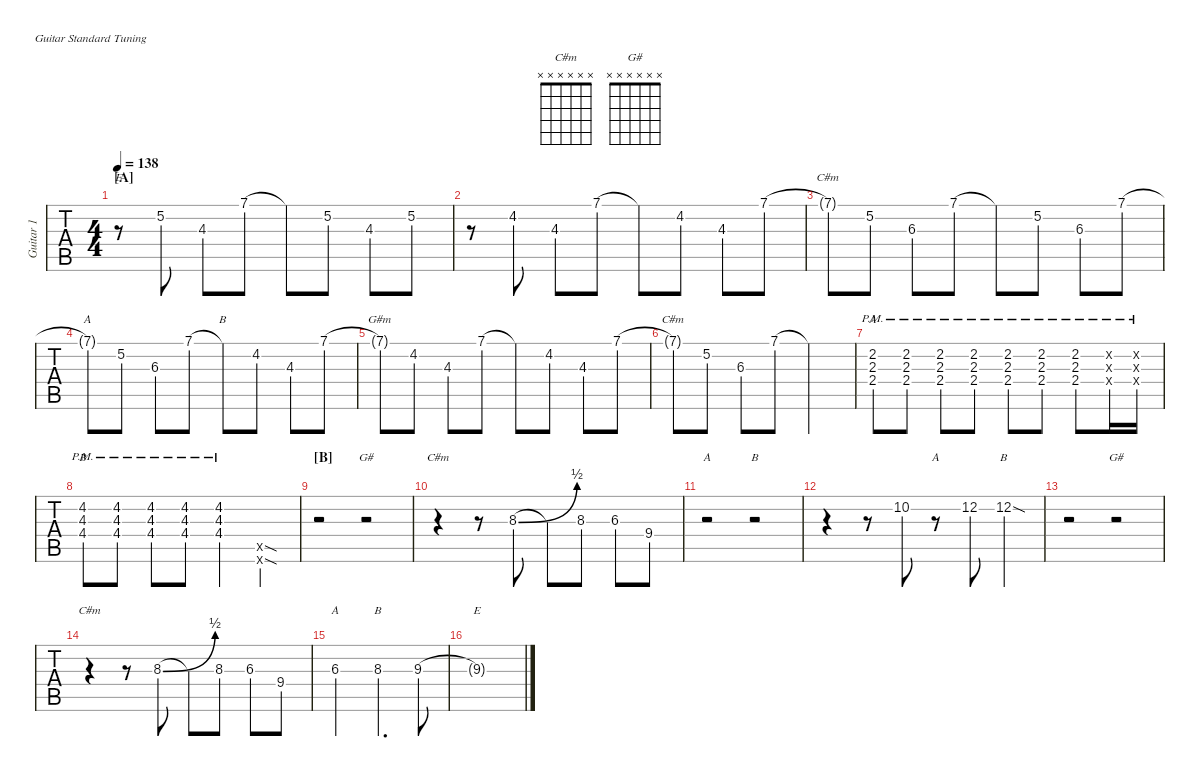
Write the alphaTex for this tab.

\defaultSystemsLayout 4
\hideDynamics
\bracketExtendMode nobrackets
\track ("Guitar 1" "Guitar 1") {defaultSystemsLayout 4 instrument distortionguitar}
\staff {tabs}
\tuning (E4 B3 G3 D3 A2 E2)
\chord ("B" x x x x x x)
\chord ("B" x x 8 x x x) {firstfret 8 showdiagram false showfingering false}
\chord ("E" x x x x x x)
\chord ("B" 7 x x x x x) {firstfret 7 showdiagram false showfingering false}
\chord ("G#m" 7 x x x x x) {firstfret 7 showdiagram false showfingering false}
\chord ("C#m" 7 x x x x x) {firstfret 7 showdiagram false showfingering false}
\chord ("A" 7 x x x x x) {firstfret 7 showdiagram false showfingering false}
\chord ("A" x 2 2 2 x x) {showdiagram false showfingering false barre (2 2)}
\chord ("B" x 4 4 4 x x) {showdiagram false showfingering false barre (4 4)}
\chord ("G#" x x x x x x)
\chord ("C#m" x x x x x x)
\chord ("A" x x x x x x)
\chord ("B" x 12 x x x x) {firstfret 12 showdiagram false showfingering false}
\chord ("A" x x 6 x x x) {firstfret 6 showdiagram false showfingering false}
\chord ("E" x x 9 x x x) {firstfret 9 showdiagram false showfingering false}
\ts (4 4)
\section ("A" "")
\tempo 138
\clef g2
\ks c
r.8{ch "E" dy mf} 5.2.8 4.3.8 7.1.8 7.1{t}.8 5.2.8 4.3.8 5.2.8 |
r.8 4.2{acc #}.8 4.3.8 7.1.8 7.1{t}.8 4.2{acc #}.8 4.3.8 7.1.8 |
7.1{t}.8{ch "C#m"} 5.2.8 6.3{acc #}.8 7.1.8 7.1{t}.8 5.2.8 6.3{acc #}.8 7.1.8 |
7.1{t}.8{ch "A"} 5.2.8 6.3{acc #}.8 7.1.8 7.1{t}.8{ch "B"} 4.2{acc #}.8 4.3.8 7.1.8 |
7.1{t}.8{ch "G#m"} 4.2{acc #}.8 4.3.8 7.1.8 7.1{t}.8 4.2{acc #}.8 4.3.8 7.1.8 |
7.1{t}.8{ch "C#m"} 5.2.8 6.3{acc #}.8 7.1.8 7.1{t}.2 |
(2.2{pm acc #} 2.3{pm} 2.4{pm}).8{ch "A" instrument distortionguitar} (2.2{pm acc #} 2.3{pm} 2.4{pm}).8 (2.2{pm acc #} 2.3{pm} 2.4{pm}).8 (2.2{pm acc #} 2.3{pm} 2.4{pm}).8 (2.2{pm acc #} 2.3{pm} 2.4{pm}).8 (2.2{pm acc #} 2.3{pm} 2.4{pm}).8 (2.2{pm acc #} 2.3{pm} 2.4{pm}).8 (0.4{pm x} 0.3{pm x} 0.2{pm x}).16 (0.2{pm x} 0.3{pm x} 0.4{pm x}).16 |
(4.2{pm acc #} 4.3{pm} 4.4{pm acc #}).8{ch "B"} (4.2{pm acc #} 4.3{pm} 4.4{pm acc #}).8 (4.2{pm acc #} 4.3{pm} 4.4{pm acc #}).8 (4.2{pm acc #} 4.3{pm} 4.4{pm acc #}).8 (4.2{pm acc #} 4.3{pm} 4.4{pm acc #}).4 (0.5{sod x} 0.6{sod x}).4 |
\section ("B" "")
r.2 r.2{ch "G#"} |
r.4{ch "C#m"} r.8 8.3{be (bend 0 0 14.399999999999999 2) acc #}.8 8.3{t}.8 8.3{acc #}.8 6.3{acc #}.8 9.4.8 |
r.2{ch "A"} r.2{ch "B"} |
r.4 r.8 10.2.8 r.8{ch "A"} 12.2.8 12.2{sod st}.4{ch "B"} |
r.2 r.2{ch "G#"} |
r.4{ch "C#m"} r.8 8.3{be (bend 0 0 15 2) acc #}.8 8.3{t}.8 8.3{acc #}.8 6.3{acc #}.8 9.4.8 |
6.3{acc #}.2{ch "A"} 8.3{acc #}.4{d ch "B"} 9.3.8 |
9.3{t}.1{ch "E"}
